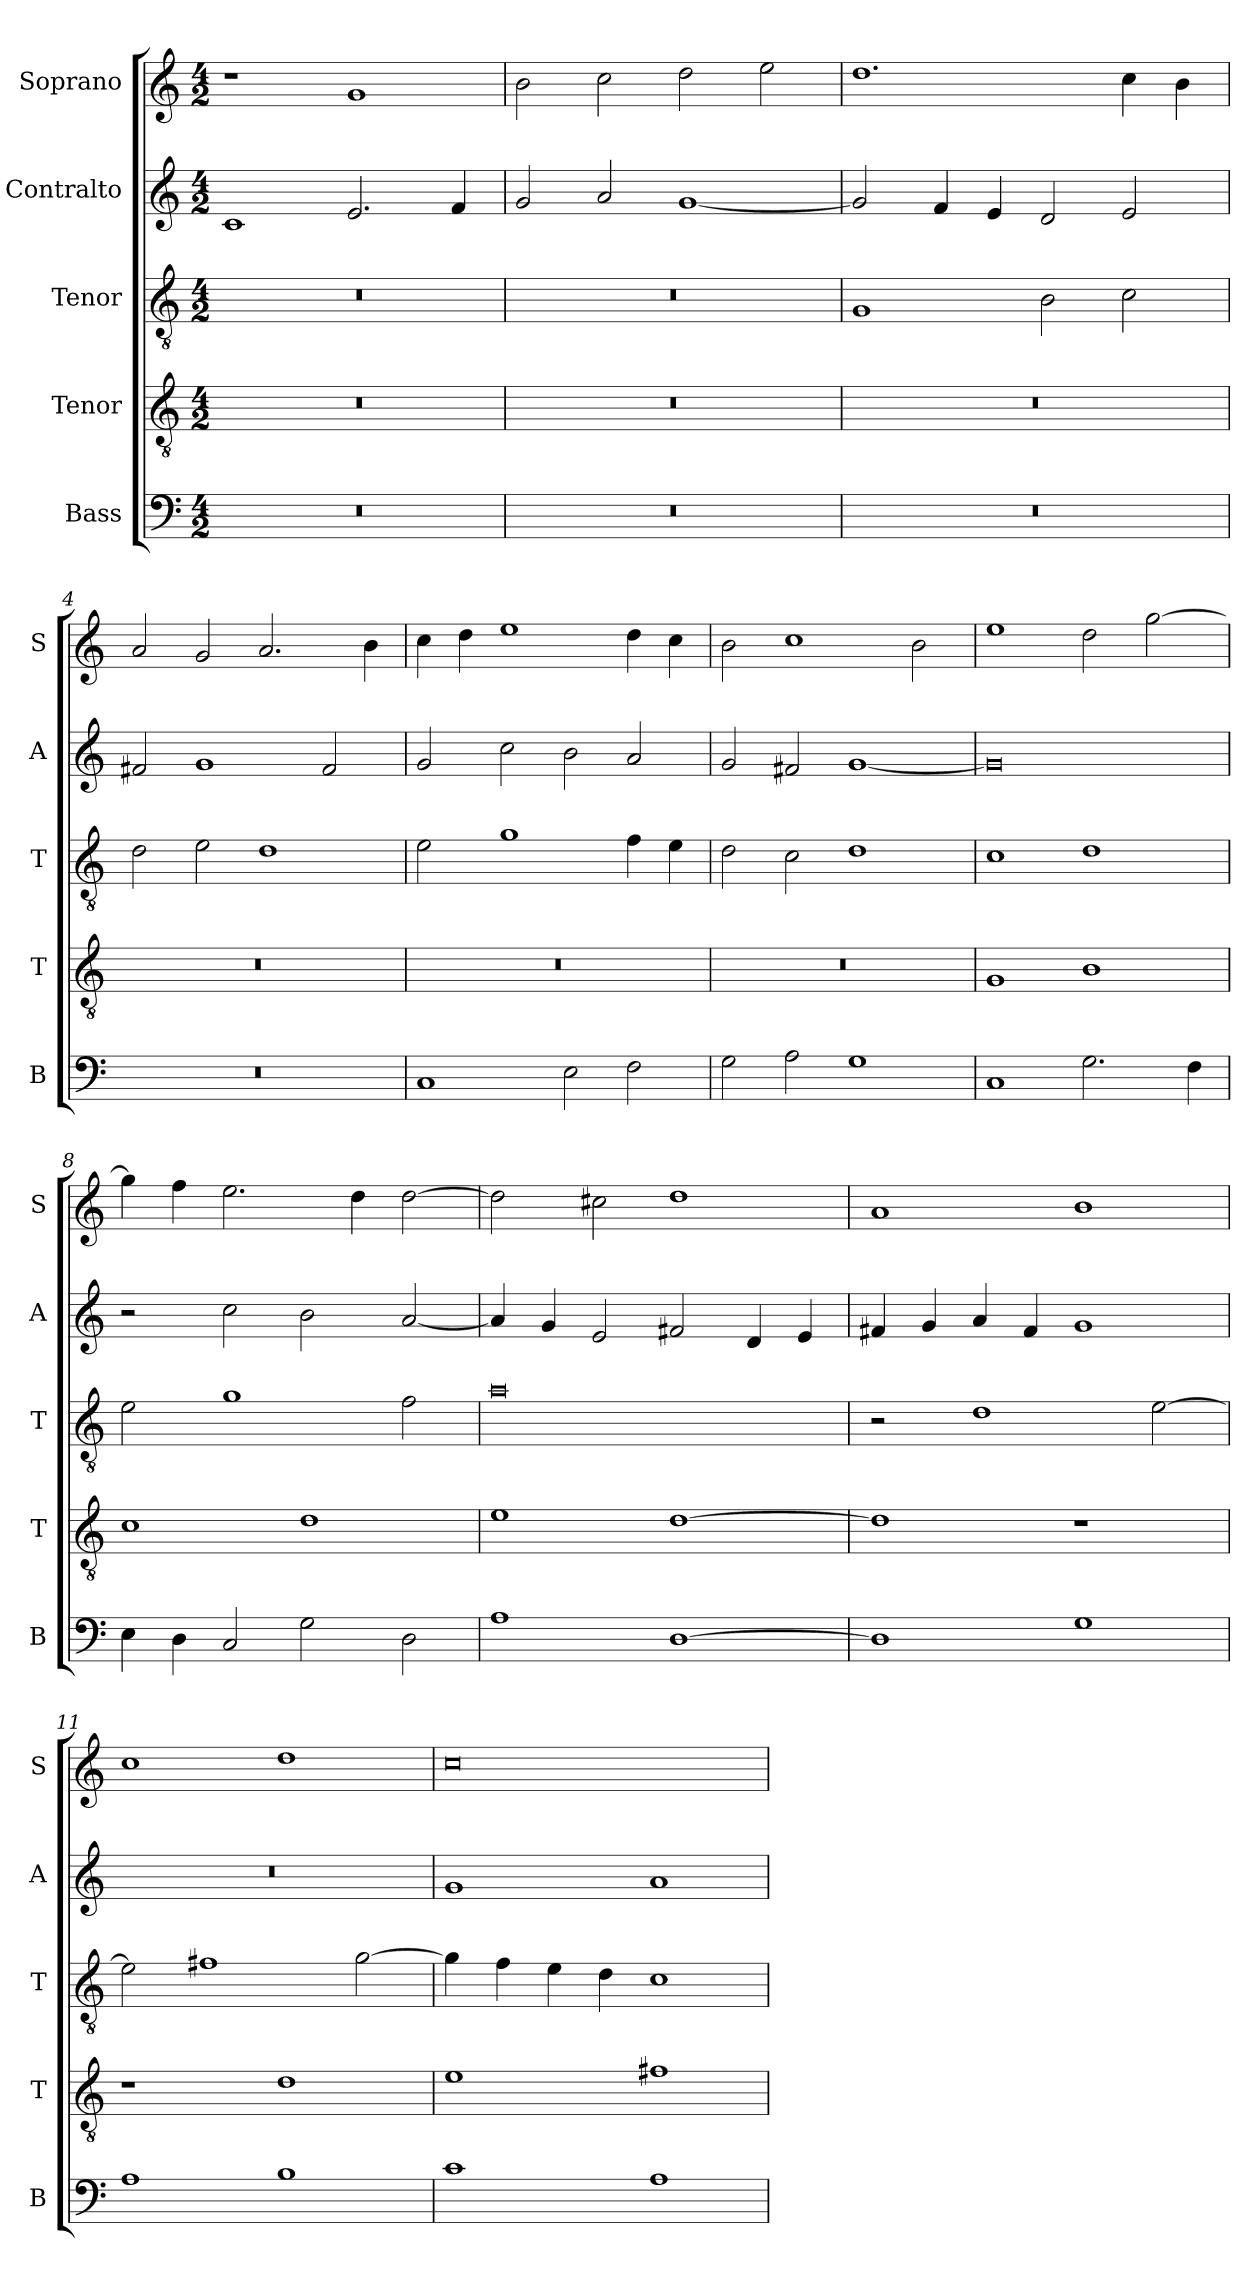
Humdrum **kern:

**kern	**kern	**kern	**kern	**kern
*part5	*part4	*part3	*part2	*part1
*staff5	*staff4	*staff3	*staff2	*staff1
*I"Bass	*I"Tenor	*I"Tenor	*I"Contralto	*I"Soprano
*I'B	*I'T	*I'T	*I'A	*I'S
*clefF4	*clefGv2	*clefGv2	*clefG2	*clefG2
*k[]	*k[]	*k[]	*k[]	*k[]
*G:mix	*G:mix	*G:mix	*G:mix	*G:mix
*M4/2	*M4/2	*M4/2	*M4/2	*M4/2
=1	=1	=1	=1	=1
0r	0r	0r	1c	1r
.	.	.	2.e	1g
.	.	.	4f	.
=2	=2	=2	=2	=2
0r	0r	0r	2g	2b
.	.	.	2a	2cc
.	.	.	[1g	2dd
.	.	.	.	2ee
=3	=3	=3	=3	=3
0r	0r	1G	2g]	1.dd
.	.	.	4f	.
.	.	.	4e	.
.	.	2B	2d	.
.	.	2c	2e	4cc
.	.	.	.	4b
=4	=4	=4	=4	=4
0r	0r	2d	2f#X	2a
.	.	2e	1g	2g
.	.	1d	.	2.a
.	.	.	2f#	.
.	.	.	.	4b
=5	=5	=5	=5	=5
1C	0r	2e	2g	4cc
.	.	.	.	4dd
.	.	1g	2cc	1ee
2E	.	.	2b	.
2F	.	4f	2a	4dd
.	.	4e	.	4cc
=6	=6	=6	=6	=6
2G	0r	2d	2g	2b
2A	.	2c	2f#X	1cc
1G	.	1d	[1g	.
.	.	.	.	2b
=7	=7	=7	=7	=7
1C	1G	1c	0g]	1ee
2.G	1B	1d	.	2dd
.	.	.	.	[2gg
4F	.	.	.	.
=8	=8	=8	=8	=8
4E	1c	2e	2r	4gg]
4D	.	.	.	4ff
2C	.	1g	2cc	2.ee
2G	1d	.	2b	.
.	.	.	.	4dd
2D	.	2f	[2a	[2dd
=9	=9	=9	=9	=9
1A	1e	0a	4a]	2dd]
.	.	.	4g	.
.	.	.	2e	2cc#X
[1D	[1d	.	2f#X	1dd
.	.	.	4d	.
.	.	.	4e	.
=10	=10	=10	=10	=10
1D]	1d]	2r	4f#X	1a
.	.	.	4g	.
.	.	1d	4a	.
.	.	.	4f#	.
1G	1r	.	1g	1b
.	.	[2e	.	.
=11	=11	=11	=11	=11
1A	1r	2e]	0r	1cc
.	.	1f#X	.	.
1B	1d	.	.	1dd
.	.	[2g	.	.
=12	=12	=12	=12	=12
1c	1e	4g]	1g	0cc
.	.	4f	.	.
.	.	4e	.	.
.	.	4d	.	.
1A	1f#X	1c	1a	.
=	=	=	=	=
*-	*-	*-	*-	*-
